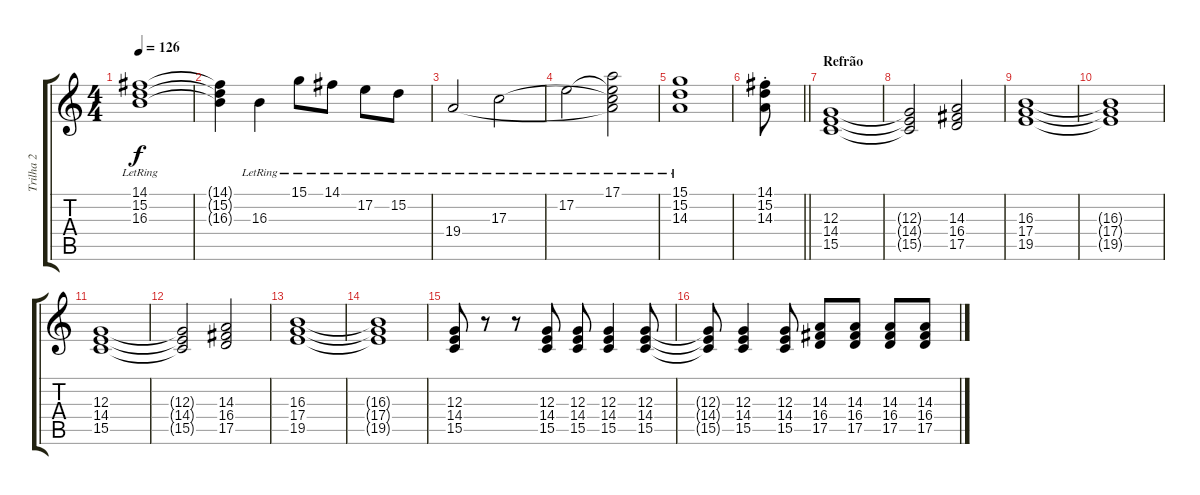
\track ("Trilha 2" "Trilha 2") {instrument stringensemble1}
\staff {score tabs}
\tuning (E4 B3 G3 D3 A2 E2) {hide}
\ts (4 4)
\tempo 126
\clef g2
\ks c
(14.1{lr} 15.2{lr} 16.3{lr}).1{dy f} |
(14.1{t} 15.2{t} 16.3{t}).4 16.3{lr}.4 15.1{lr}.8 14.1{lr}.8 17.2{lr}.8 15.2{lr}.8 |
19.4{lr}.2 17.3{lr}.2 |
17.2{lr}.2 (17.1{lr} 17.2{t} 17.3{t} 19.4{t}).2 |
(15.1{lr} 15.2{lr} 14.3{lr}).1 |
\barLineRight lightlight
(14.1{st} 15.2{st} 14.3{st}).8 |
\section ("" "Refrão")
(12.3 14.4 15.5).1 |
(12.3{t} 14.4{t} 15.5{t}).2 (14.3 16.4 17.5).2 |
(16.3 17.4 19.5).1 |
(16.3{t} 17.4{t} 19.5{t}).1 |
(12.3 14.4 15.5).1 |
(12.3{t} 14.4{t} 15.5{t}).2 (14.3 16.4 17.5).2 |
(16.3 17.4 19.5).1 |
(16.3{t} 17.4{t} 19.5{t}).1 |
(12.3 14.4 15.5).8 r.8 r.8 (12.3 14.4 15.5).8 (12.3 14.4 15.5).8 (12.3 14.4 15.5).4 (12.3 14.4 15.5).8 |
(12.3{t} 14.4{t} 15.5{t}).8 (12.3 14.4 15.5).4 (12.3 14.4 15.5).8 (14.3 16.4 17.5).8 (14.3 16.4 17.5).8 (14.3 16.4 17.5).8 (14.3 16.4 17.5).8
